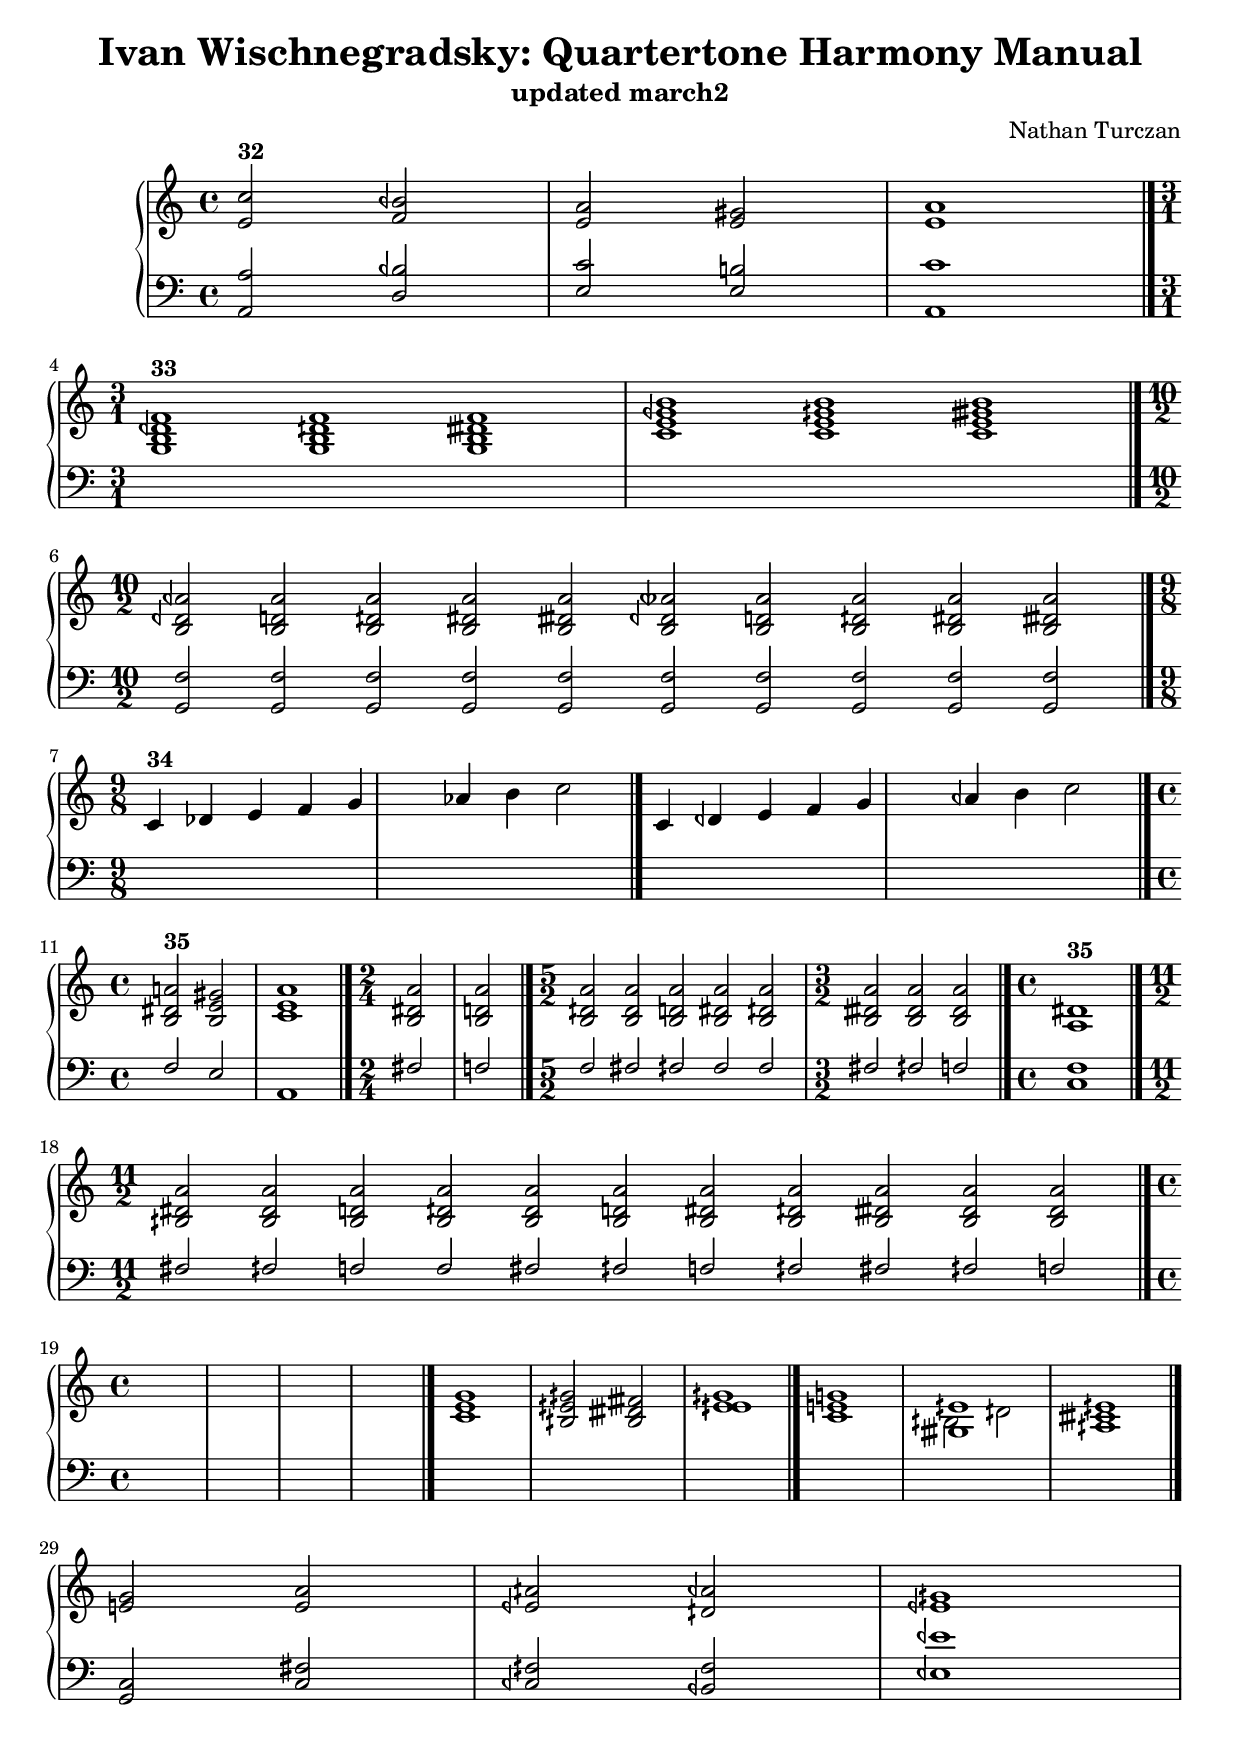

\version "2.18.2"
\include "event-listener.ly"
global = {
  \accidentalStyle modern
  
  
}

% umpteenth score, gonna be great

% designate the title, composer and poet!
  \header {
    title = \markup { \fontsize #0.4 \bold "Ivan Wischnegradsky: Quartertone Harmony Manual" }
    subtitle = "updated march2"
    composer = "Nathan Turczan"
  }

%designate language
\language "english"
%english-qs-qf-tqs-tqf


upper = \relative c'' {
  \global
  \clef treble
   \time 4/4
  \key c \major 

     \relative c'' 
       
       <e, c'>2^\markup\bold "32" <f, bqf>2 
       <e a>2 <e gs>2
       <a e>1 \bar "|." \break
       
       \time 3/1
       
       <g, b dqf f>1^\markup\bold "33"
       <g b dqs f>1
       <g b dtqs f>1
       
       <c e gqf b>1
       <c e gqs b>1
       <c e gtqs b>1 \bar "|." \break
       
       \time 10/2
       
       <b dqf aqf'>2
       <b d aqf'>2
       <b dqs aqf'>2
       <b ds aqf'>2
       <b dtqs aqf'>2
       <b dqf atqf'>2
       <b d atqf'>2
       <b dqs atqf'>2
       <b ds atqf'>2
       <b dtqs atqf'>2 \bar "|." \break
       
       \time 9/8
       c4^\markup\bold "34" df e f g af b c2 \bar "|."
       c,4 dqf e f g aqf b c2 \bar "|." \break
       
       <b, ds a'>2^\markup\bold "35" <b e gs>2
       <c e a>1\bar "|."
       
       <b ds a'>2
       <b d! a'>2 \bar "|."
       
       <b dqs a'>2
       <b dqs a'>2
       <b d! a'>2
       <b ds a'>2
       <b dqs a'>2
       
       <b dtqs a'>2
       <b dtqs a'>2
       <b dtqs a'>2 \bar "|."
       
       \time 4/4
       
       <ds a>1^\markup\bold "35" \bar "|." \break
       
       <bqs ds a'>2
       <bqs ds a'>2
       <bqs d! a'>2
       <bqs dqs a'>2
       <bqs dqs a'>2
       <bqs d! a'>2
       <bqs ds a'>2
       <bqs dqs a'>2
       <bqs dtqs a'>2
       <bqs dtqs a'>2
       <bqs dtqs a'>2 \bar "|." \break
       
       
       
       \time 4/4
       
       \skip 1
       \skip 1
       \skip 1
       \skip 1 \bar "|." 
       
       <c e g>1
       <bqs eqs gqs>2 <bqs dtqs ftqs>2
       <eqs eqs gqs>1 \bar "|." 
       
       <c e g>1
       <<
       {
       \voiceOne 
       <gtqs eqs'>1
       }
       
       \new Voice  {
       \voiceTwo
       bqs2 dqs
       
     }
       >>
       <aqs ctqs eqs>1 \bar "|." \break
       
       <e' g>2 <e a>2
       <eqf aqs>2 <dqs aqf'>2
       
       <eqf gqs>1
       
       }




lower = \relative c' {
\global
\clef bass
   \time 4/4
  \key c \major
  
     <<
     {
       \voiceOne
       < a,a'>2 <d bqf'>2
       <e c'>2 <e b'>2
       <a, c'>1
       
       \skip 1
       \skip 1
       \skip 1
       \skip 1
       \skip 1
       \skip 1
       
       <g f'>2
       <g f'>2
       <g f'>2
       <g f'>2
       <g f'>2
       <g f'>2
       <g f'>2
       <g f'>2
       <g f'>2
       <g f'>2
       
       \skip 1
       \skip 2
       \skip 2.
       \skip 1
       \skip 2
       \skip 2.
       
       \time 4/4
       
       f'2 e2
       a,1  
       
       \time 2/4
       
       fs'2 
       f! 
       
       \time 5/2
       
       f2 fs2 fqs2 fqs2 fqs2 
       
       \time 3/2
       
       fs2 fqs2 f!2 
       
       <f c>1
       
       \time 11/2
       
       fs2 fqs2 f!2 f2 fs2 fqs2 f!2 fqs2 fs2 fqs2 f!2
       
       \skip 1
       \skip 1
       \skip 1
       \skip 1 \bar "|."
       
       \skip 1
       \skip 1
       \skip 1
       \skip 1
       \skip 1
       \skip 1
       
       <c g>2 <c fs>2
       <cqf fqs>2 <bqf fqs'>2
       <eqf eqf'>1
       
     }
     
     
     
   >>

}


\score {
  <<
    \new PianoStaff <<
      \new Staff = "upper" \upper
      \new Staff = "lower" \lower
    >>
  >>
  \layout {
    \context { \Staff \RemoveEmptyStaves }
  }
  \midi { 
    \tempo 4 = 72
  }
}
